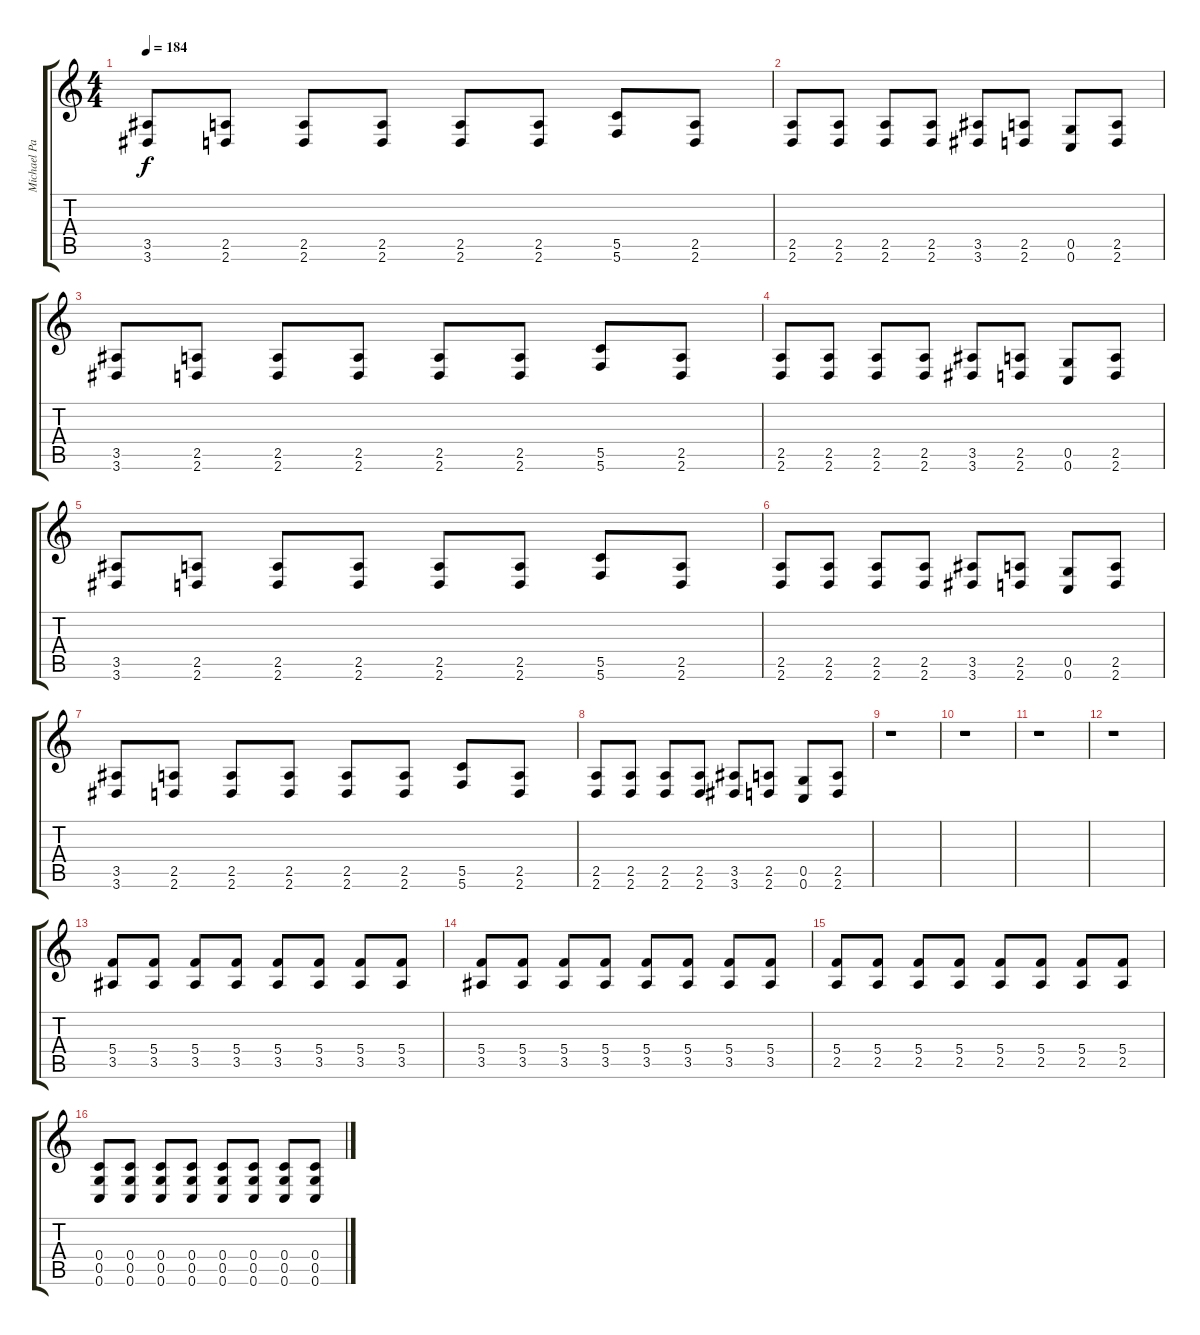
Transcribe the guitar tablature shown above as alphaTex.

\track ("Michael Paget - Guitar" "Michael Pa") {instrument distortionguitar}
\staff {score tabs}
\tuning (D4 A3 F3 C3 G2 C2) {hide}
\ts (4 4)
\tempo 184
\clef g2
\ks c
(3.5 3.6).8{dy f} (2.5 2.6).8 (2.5 2.6).8 (2.5 2.6).8 (2.5 2.6).8 (2.5 2.6).8 (5.5 5.6).8 (2.5 2.6).8 |
(2.5 2.6).8 (2.5 2.6).8 (2.5 2.6).8 (2.5 2.6).8 (3.5 3.6).8 (2.5 2.6).8 (0.5 0.6).8 (2.5 2.6).8 |
(3.5 3.6).8 (2.5 2.6).8 (2.5 2.6).8 (2.5 2.6).8 (2.5 2.6).8 (2.5 2.6).8 (5.5 5.6).8 (2.5 2.6).8 |
(2.5 2.6).8 (2.5 2.6).8 (2.5 2.6).8 (2.5 2.6).8 (3.5 3.6).8 (2.5 2.6).8 (0.5 0.6).8 (2.5 2.6).8 |
(3.5 3.6).8 (2.5 2.6).8 (2.5 2.6).8 (2.5 2.6).8 (2.5 2.6).8 (2.5 2.6).8 (5.5 5.6).8 (2.5 2.6).8 |
(2.5 2.6).8 (2.5 2.6).8 (2.5 2.6).8 (2.5 2.6).8 (3.5 3.6).8 (2.5 2.6).8 (0.5 0.6).8 (2.5 2.6).8 |
(3.5 3.6).8 (2.5 2.6).8 (2.5 2.6).8 (2.5 2.6).8 (2.5 2.6).8 (2.5 2.6).8 (5.5 5.6).8 (2.5 2.6).8 |
(2.5 2.6).8 (2.5 2.6).8 (2.5 2.6).8 (2.5 2.6).8 (3.5 3.6).8 (2.5 2.6).8 (0.5 0.6).8 (2.5 2.6).8 |
r.1 |
r.1 |
r.1 |
r.1 |
(5.4 3.5).8 (5.4 3.5).8 (5.4 3.5).8 (5.4 3.5).8 (5.4 3.5).8 (5.4 3.5).8 (5.4 3.5).8 (5.4 3.5).8 |
(5.4 3.5).8 (5.4 3.5).8 (5.4 3.5).8 (5.4 3.5).8 (5.4 3.5).8 (5.4 3.5).8 (5.4 3.5).8 (5.4 3.5).8 |
(5.4 2.5).8 (5.4 2.5).8 (5.4 2.5).8 (5.4 2.5).8 (5.4 2.5).8 (5.4 2.5).8 (5.4 2.5).8 (5.4 2.5).8 |
(0.4 0.5 0.6).8 (0.4 0.5 0.6).8 (0.4 0.5 0.6).8 (0.4 0.5 0.6).8 (0.4 0.5 0.6).8 (0.4 0.5 0.6).8 (0.4 0.5 0.6).8 (0.4 0.5 0.6).8
